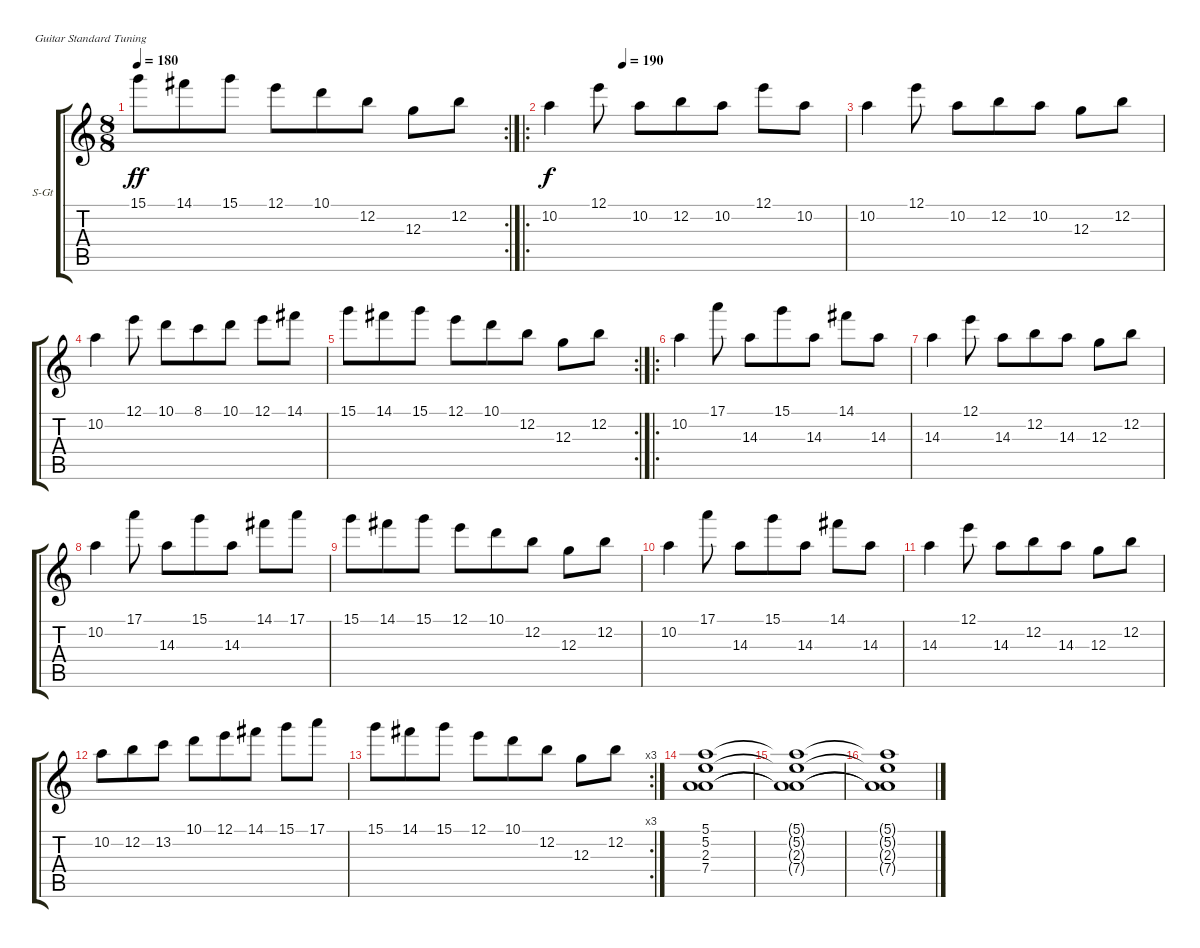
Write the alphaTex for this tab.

\bracketExtendMode groupsimilarinstruments
\firstSystemTrackNameOrientation horizontal
\otherSystemsTrackNameOrientation horizontal
\track ("Pista 3" "S-Gt") {instrument orchestralharp}
\staff {score tabs}
\tuning (E4 B3 G3 D3 A2 E2)
\displaytranspose 12
\rc 2
\ts (8 8)
\tempo 180
\clef g2
\ks c
15.1.8{dy ff} 14.1.8 15.1.8 12.1.8 10.1.8 12.2.8 12.3.8 12.2.8 |
\ro
\tempo (190 0.25)
10.2.4{dy f} 12.1.8 10.2.8 12.2.8 10.2.8 12.1.8 10.2.8 |
10.2.4 12.1.8 10.2.8 12.2.8 10.2.8 12.3.8 12.2.8 |
10.2.4 12.1.8 10.1.8 8.1.8 10.1.8 12.1.8 14.1.8 |
\rc 2
15.1.8 14.1.8 15.1.8 12.1.8 10.1.8 12.2.8 12.3.8 12.2.8 |
\ro
10.2.4 17.1.8 14.3.8 15.1.8 14.3.8 14.1.8 14.3.8 |
14.3.4 12.1.8 14.3.8 12.2.8 14.3.8 12.3.8 12.2.8 |
10.2.4 17.1.8 14.3.8 15.1.8 14.3.8 14.1.8 17.1.8 |
15.1.8 14.1.8 15.1.8 12.1.8 10.1.8 12.2.8 12.3.8 12.2.8 |
10.2.4 17.1.8 14.3.8 15.1.8 14.3.8 14.1.8 14.3.8 |
14.3.4 12.1.8 14.3.8 12.2.8 14.3.8 12.3.8 12.2.8 |
10.2.8 12.2.8 13.2.8 10.1.8 12.1.8 14.1.8 15.1.8 17.1.8 |
\rc 3
15.1.8 14.1.8 15.1.8 12.1.8 10.1.8 12.2.8 12.3.8 12.2.8 |
(5.1 5.2 2.3 7.4).1 |
(5.1{t} 5.2{t} 2.3{t} 7.4{t}).1 |
(5.1{t} 5.2{t} 2.3{t} 7.4{t}).1
